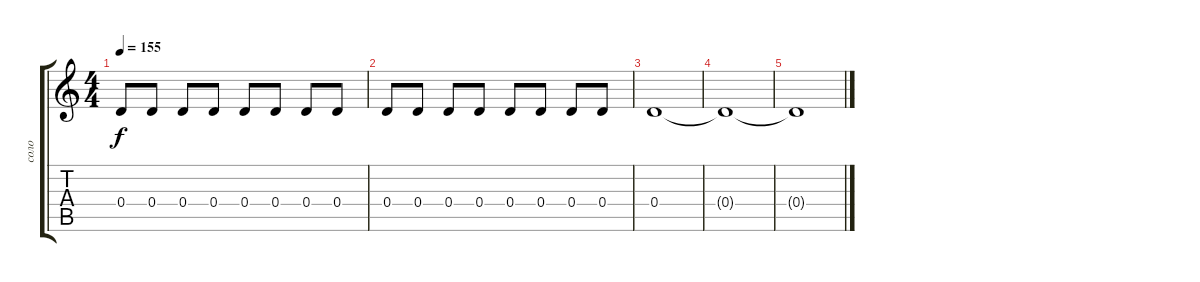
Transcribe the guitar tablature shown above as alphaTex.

\track ("соло" "соло") {instrument overdrivenguitar}
\staff {score tabs}
\tuning (E4 B3 G3 D3 A2 E2) {hide}
\ts (4 4)
\tempo 155
\clef g2
\ks c
0.4.8{dy f} 0.4.8 0.4.8 0.4.8 0.4.8 0.4.8 0.4.8 0.4.8 |
0.4.8 0.4.8 0.4.8 0.4.8 0.4.8 0.4.8 0.4.8 0.4.8 |
0.4.1 |
0.4{t}.1 |
0.4{t}.1
